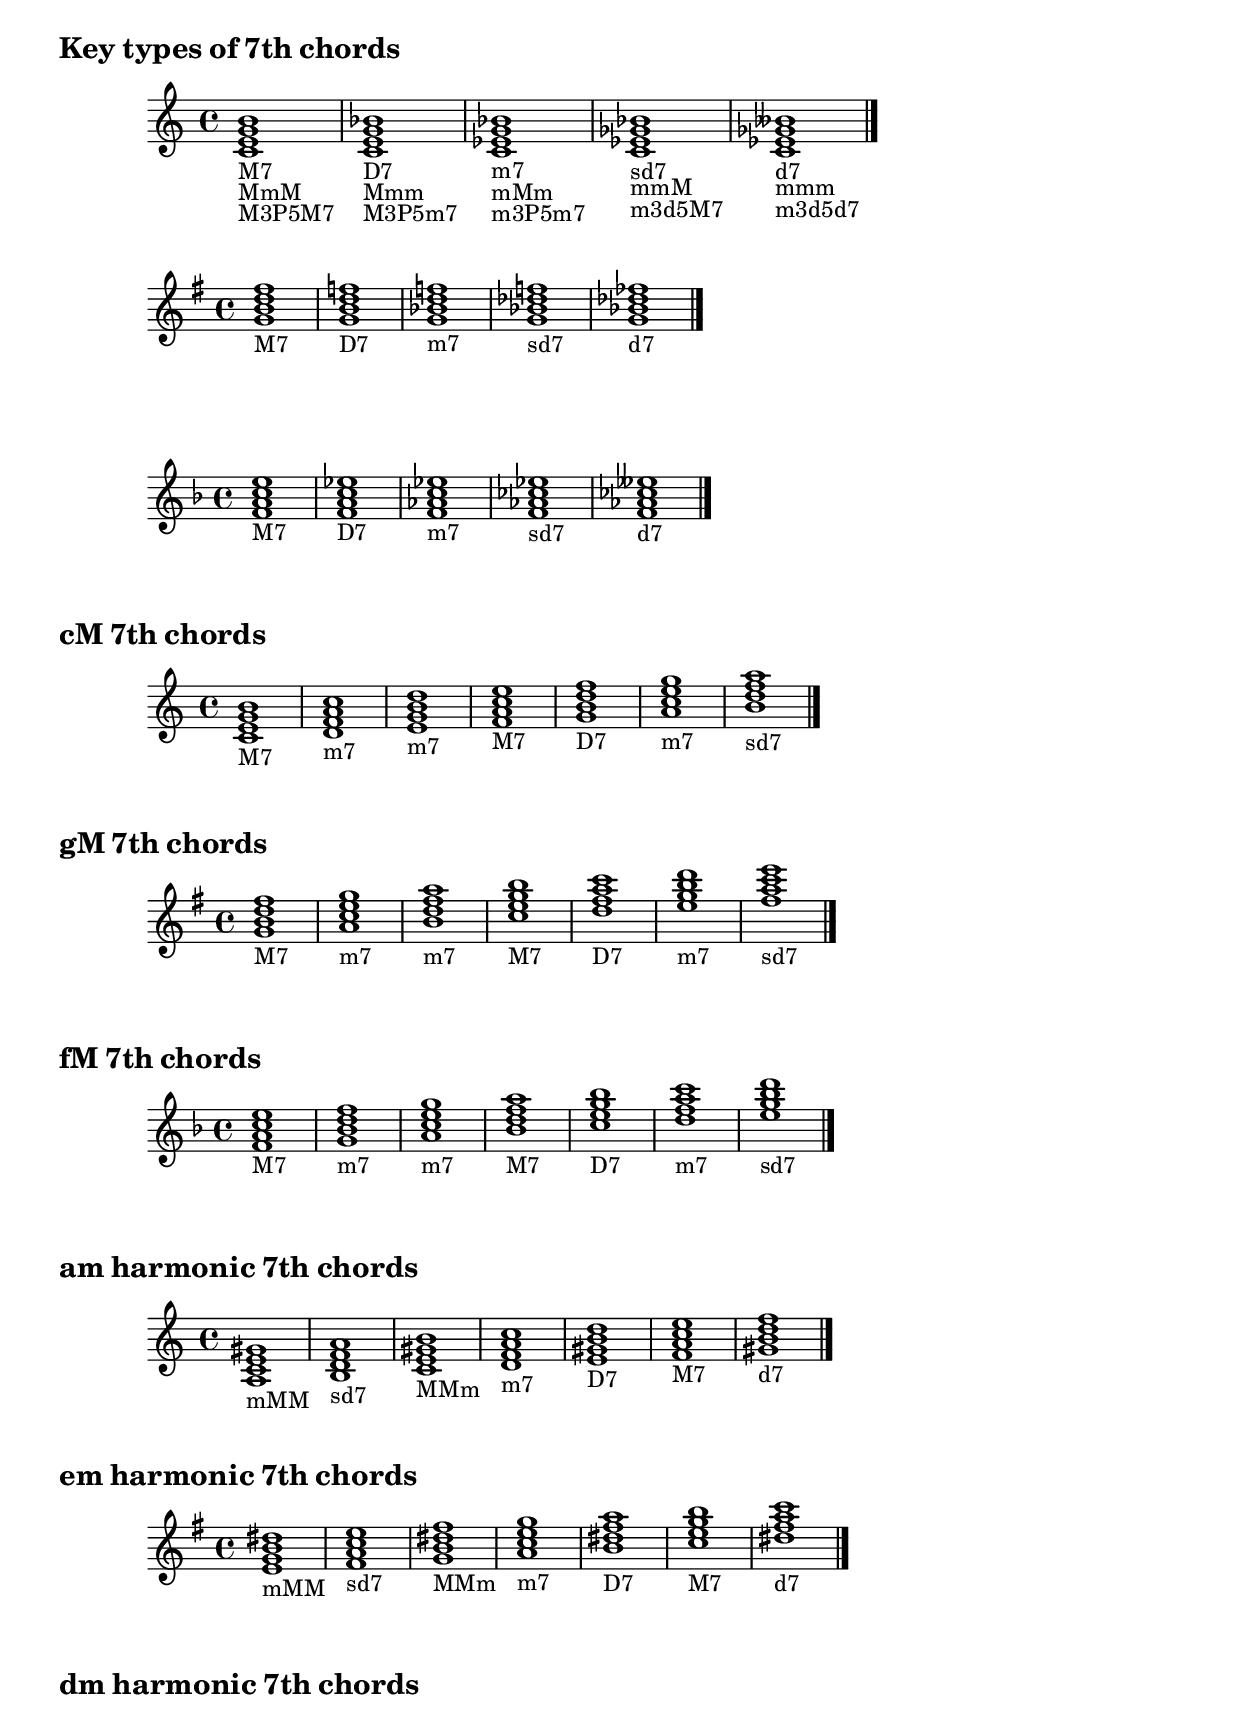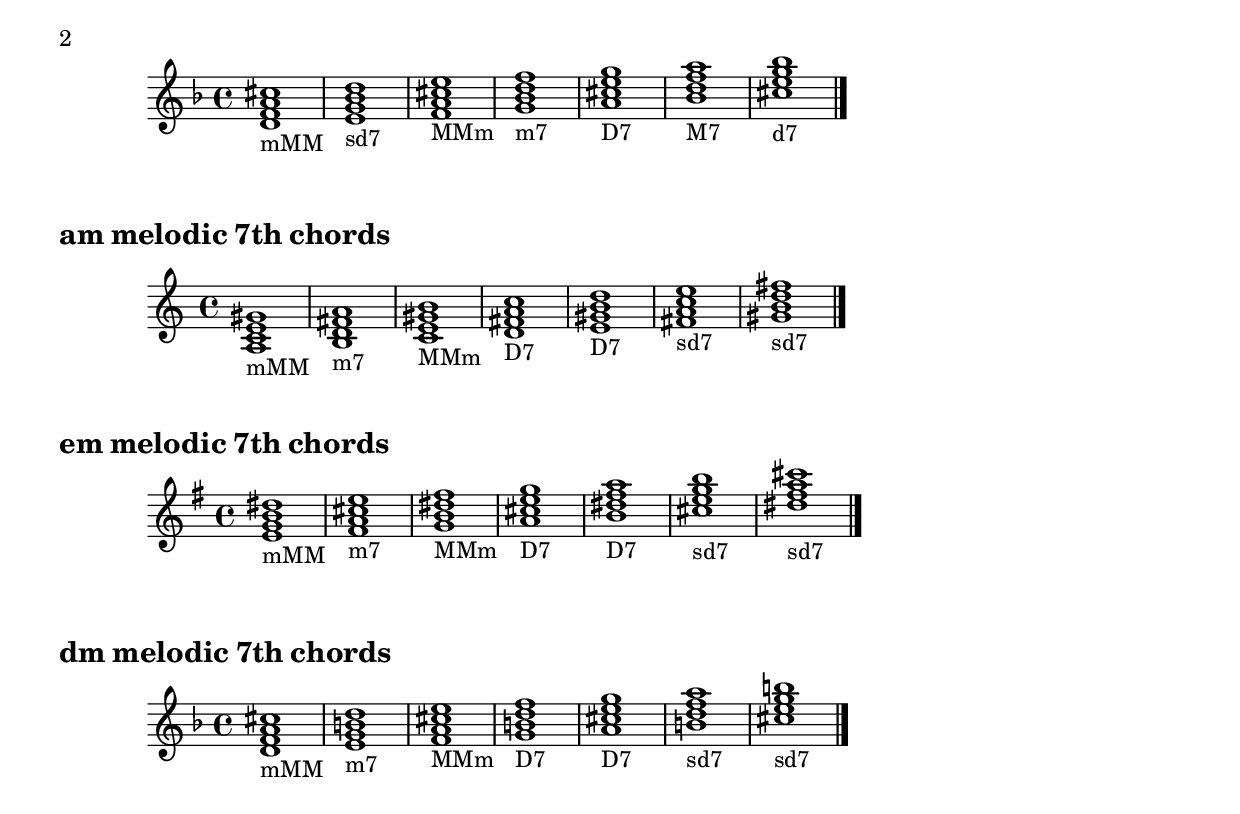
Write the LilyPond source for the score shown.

\version "2.23.10"

\markup \huge \bold { Key types of 7th chords }

\relative {
  \clef treble
  \key c \major
  \time 4/4
  \textLengthOn
  <c'=' e g b>1-\markup { M7 }-\markup { MmM }-\markup { M3P5M7 } |
  <c e g bes>-\markup { D7 }-\markup { Mmm }-\markup { M3P5m7 } |
  <c ees g bes>-\markup { m7 }-\markup { mMm }-\markup { m3P5m7 } |
  <c ees ges bes>-\markup { sd7 }-\markup { mmM }-\markup { m3d5M7 } |
  <c=' ees ges beses>-\markup { d7 }-\markup { mmm }-\markup { m3d5d7 } \bar "|."
}

\relative {
  \clef treble
  \key g \major
  \time 4/4
  <g'=' b d fis>1-\markup M7 |
  <g b d f>-\markup D7 |
  <g bes d f>-\markup m7 |
  <g bes des f>-\markup sd7 |
  <g=' bes des fes>-\markup d7 \bar "|."
}

\relative {
  \clef treble
  \key f \major
  \time 4/4
  <f'=' a c e>1-\markup M7 |
  <f a c ees>-\markup D7 |
  <f aes c ees>-\markup m7 |
  <f aes ces ees>-\markup sd7 |
  <f=' aes ces eeses>-\markup d7 \bar "|."
}

\markup \huge \bold { \vspace #2 cM 7th chords }

\relative {
  \clef treble
  \key c \major
  \time 4/4
  <c'=' e g b>1-\markup M7 |
  <d f a c>-\markup m7 |
  <e g b d>-\markup m7 |
  <f a c e>-\markup M7 |
  <g b d f>-\markup D7 |
  <a c e g>-\markup m7 |
  <b=' d f a>-\markup sd7 \bar "|."
}

\markup \huge \bold { \vspace #2 gM 7th chords }

\relative {
  \clef treble
  \key g \major
  \time 4/4
  <g'=' b d fis>1-\markup M7 |
  <a c e g>-\markup m7 |
  <b d fis a>-\markup m7 |
  <c e g b>-\markup M7 |
  <d fis a c>-\markup D7 |
  <e g b d>-\markup m7 |
  <fis='' a c e>-\markup sd7 \bar "|."
}

\markup \huge \bold { \vspace #2 fM 7th chords }

\relative {
  \clef treble
  \key f \major
  \time 4/4
  <f'=' a c e>1-\markup M7 |
  <g bes d f>-\markup m7 |
  <a c e g>-\markup m7 |
  <bes d f a>-\markup M7 |
  <c e g bes>-\markup D7 |
  <d f a c>-\markup m7 |
  <e='' g bes d>-\markup sd7 \bar "|."
}

\markup \huge \bold { \vspace #2 am harmonic 7th chords }

\relative {
  \clef treble
  \key a \minor
  \time 4/4
  <a= c e gis>1-\markup mMM |
  <b d f a>-\markup sd7 |
  <c e gis b>-\markup MMm |
  <d f a c>-\markup m7 |
  <e gis b d>-\markup D7 |
  <f a c e>-\markup M7 |
  <gis=' b d f>-\markup d7 \bar "|."
}

\markup \huge \bold { \vspace #2 em harmonic 7th chords }

\relative {
  \clef treble
  \key e \minor
  \time 4/4
  <e'=' g b dis>1-\markup mMM |
  <fis a c e>-\markup sd7 |
  <g b dis fis>-\markup MMm |
  <a c e g>-\markup m7 |
  <b dis fis a>-\markup D7 |
  <c e g b>-\markup M7 |
  <dis='' fis a c>-\markup d7 \bar "|."
}

\markup \huge \bold { \vspace #2 dm harmonic 7th chords }

\relative {
  \clef treble
  \key d \minor
  \time 4/4
  <d'=' f a cis>1-\markup mMM |
  <e g bes d>-\markup sd7 |
  <f a cis e>-\markup MMm |
  <g bes d f>-\markup m7 |
  <a cis e g>-\markup D7 |
  <bes d f a>-\markup M7 |
  <cis='' e g bes>-\markup d7 \bar "|."
}

\markup \huge \bold { \vspace #2 am melodic 7th chords }

\relative {
  \clef treble
  \key a \minor
  \time 4/4
  <a= c e gis>1-\markup mMM |
  <b d fis a>-\markup m7 |
  <c e gis b>-\markup MMm |
  <d fis a c>-\markup D7 |
  <e gis b d>-\markup D7 |
  <fis a c e>-\markup sd7 |
  <gis=' b d fis>-\markup sd7 \bar "|."
}

\markup \huge \bold { \vspace #2 em melodic 7th chords }

\relative {
  \clef treble
  \key e \minor
  \time 4/4
  <e'=' g b dis>1-\markup mMM |
  <fis a cis e>-\markup m7 |
  <g b dis fis>-\markup MMm |
  <a cis e g>-\markup D7 |
  <b dis fis a>-\markup D7 |
  <cis e g b>-\markup sd7 |
  <dis='' fis a cis>-\markup sd7 \bar "|."
}

\markup \huge \bold { \vspace #2 dm melodic 7th chords }

\relative {
  \clef treble
  \key d \minor
  \time 4/4
  <d'=' f a cis>1-\markup mMM |
  <e g b d>-\markup m7 |
  <f a cis e>-\markup MMm |
  <g b d f>-\markup D7 |
  <a cis e g>-\markup D7 |
  <b d f a>-\markup sd7 |
  <cis='' e g b>-\markup sd7 \bar "|."
}
